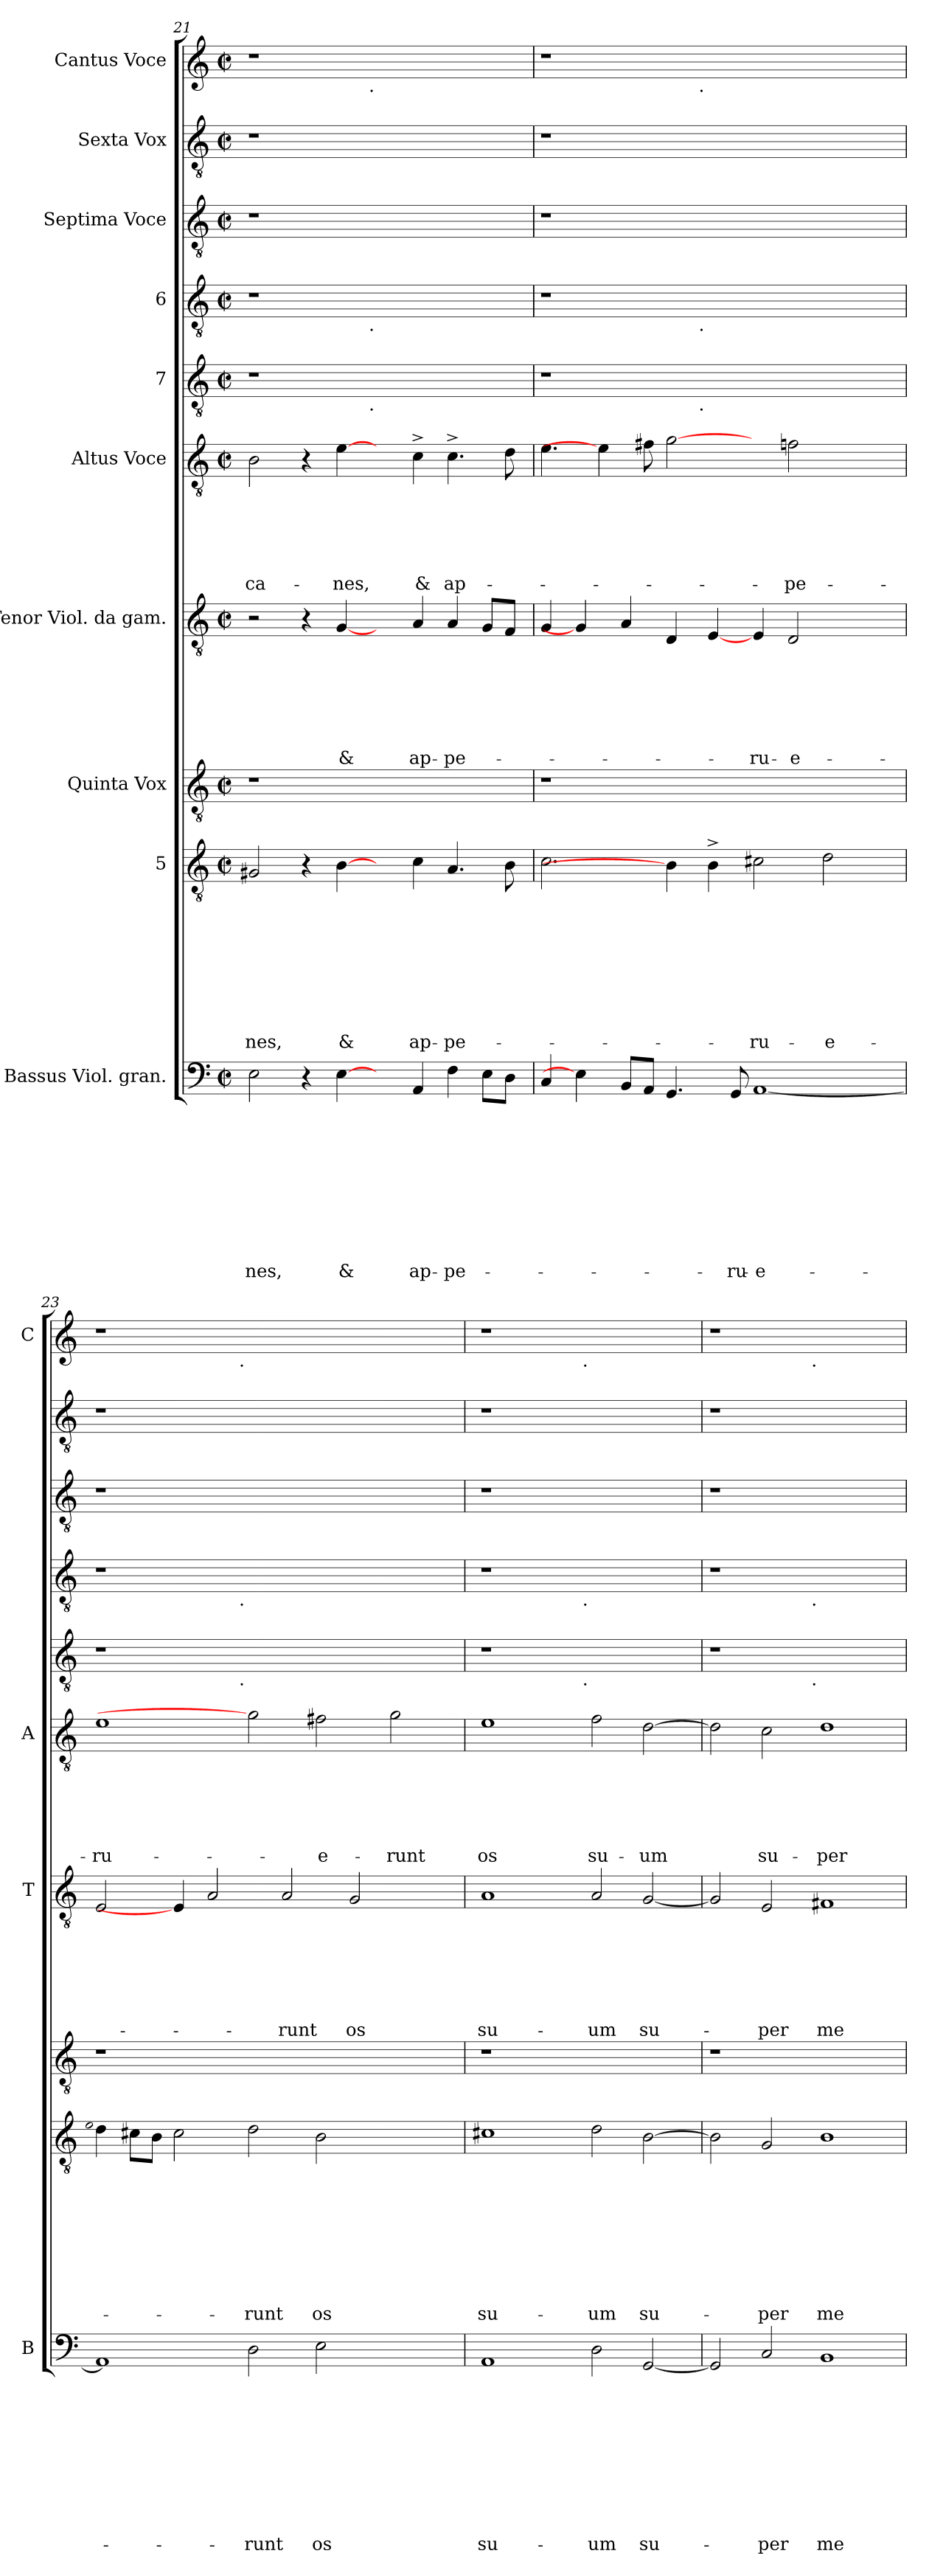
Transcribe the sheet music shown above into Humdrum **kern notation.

**kern	**text	**text	**text	**text	**text	**text	**text	**text	**text	**text	**kern	**text	**text	**text	**text	**text	**text	**text	**text	**text	**kern	**kern	**text	**text	**text	**text	**text	**text	**text	**kern	**text	**text	**text	**text	**text	**text	**kern	**kern	**kern	**kern	**kern
*part10	*part10	*part10	*part10	*part10	*part10	*part10	*part10	*part10	*part10	*part10	*part9	*part9	*part9	*part9	*part9	*part9	*part9	*part9	*part9	*part9	*part8	*part7	*part7	*part7	*part7	*part7	*part7	*part7	*part7	*part6	*part6	*part6	*part6	*part6	*part6	*part6	*part5	*part4	*part3	*part2	*part1
*staff10	*staff10	*staff10	*staff10	*staff10	*staff10	*staff10	*staff10	*staff10	*staff10	*staff10	*staff9	*staff9	*staff9	*staff9	*staff9	*staff9	*staff9	*staff9	*staff9	*staff9	*staff8	*staff7	*staff7	*staff7	*staff7	*staff7	*staff7	*staff7	*staff7	*staff6	*staff6	*staff6	*staff6	*staff6	*staff6	*staff6	*staff5	*staff4	*staff3	*staff2	*staff1
*I"Bassus Viol. gran.	*	*	*	*	*	*	*	*	*	*	*I"5	*	*	*	*	*	*	*	*	*	*I"Quinta Vox	*I"Tenor Viol. da gam.	*	*	*	*	*	*	*	*I"Altus Voce	*	*	*	*	*	*	*I"7	*I"6	*I"Septima Voce	*I"Sexta Vox	*I"Cantus Voce
*I'B	*	*	*	*	*	*	*	*	*	*	*	*	*	*	*	*	*	*	*	*	*	*I'T	*	*	*	*	*	*	*	*I'A	*	*	*	*	*	*	*	*	*	*	*I'C
*clefF4	*	*	*	*	*	*	*	*	*	*	*clefGv2	*	*	*	*	*	*	*	*	*	*clefGv2	*clefGv2	*	*	*	*	*	*	*	*clefGv2	*	*	*	*	*	*	*clefGv2	*clefGv2	*clefGv2	*clefGv2	*clefG2
*k[]	*	*	*	*	*	*	*	*	*	*	*k[]	*	*	*	*	*	*	*	*	*	*k[]	*k[]	*	*	*	*	*	*	*	*k[]	*	*	*	*	*	*	*k[]	*k[]	*k[]	*k[]	*k[]
*C:	*	*	*	*	*	*	*	*	*	*	*C:	*	*	*	*	*	*	*	*	*	*C:	*C:	*	*	*	*	*	*	*	*C:	*	*	*	*	*	*	*C:	*C:	*C:	*C:	*C:
*M2/2	*	*	*	*	*	*	*	*	*	*	*M2/2	*	*	*	*	*	*	*	*	*	*M2/2	*M2/2	*	*	*	*	*	*	*	*M2/2	*	*	*	*	*	*	*M2/2	*M2/2	*M2/2	*M2/2	*M2/2
*met(c|)	*	*	*	*	*	*	*	*	*	*	*met(c|)	*	*	*	*	*	*	*	*	*	*met(c|)	*met(c|)	*	*	*	*	*	*	*	*met(c|)	*	*	*	*	*	*	*met(c|)	*met(c|)	*met(c|)	*met(c|)	*met(c|)
=21	=21	=21	=21	=21	=21	=21	=21	=21	=21	=21	=21	=21	=21	=21	=21	=21	=21	=21	=21	=21	=21	=21	=21	=21	=21	=21	=21	=21	=21	=21	=21	=21	=21	=21	=21	=21	=21	=21	=21	=21	=21
!	!	!	!	!	!	!	!	!	!	!LO:LY:b	!	!	!	!	!	!	!	!	!	!LO:LY:b	!	!	!	!	!	!	!	!	!	!	!	!	!	!	!	!LO:LY:b	!	!	!	!	!
*	*	*	*	*	*	*	*	*	*	*	*	*	*	*	*	*	*	*	*	*	*	*	*	*	*	*	*	*	*	*	*	*	*	*	*	*	*^	*^	*	*	*^
2E\	.	.	.	.	.	.	.	.	.	-nes,	2G#X/	.	.	.	.	.	.	.	.	-nes,	1r	2r	.	.	.	.	.	.	.	2B\	.	.	.	.	.	ca-	1r	2ryy	1r	2ryy	1r	1r	1r	2ryy
4r	.	.	.	.	.	.	.	.	.	.	4r	.	.	.	.	.	.	.	.	.	.	4r	.	.	.	.	.	.	.	4r	.	.	.	.	.	.	.	4...ryy	.	4...ryy	.	.	.	4...ryy
!	!	!	!	!	!	!	!	!	!	!LO:LY:b	!	!	!	!	!	!	!	!	!	!LO:LY:b	!	!	!	!	!	!	!	!	!LO:LY:b	!	!	!	!	!	!	!LO:LY:b	!	!	!	!	!	!	!	!
[4E\	.	.	.	.	.	.	.	.	.	&	[4B\	.	.	.	.	.	.	.	.	&	.	[4G/	.	.	.	.	.	.	&	[4e\	.	.	.	.	.	-nes,	.	.	.	.	.	.	.	.
!	!	!	!	!	!	!	!	!	!	!	!	!	!	!	!	!	!	!	!	!	!	!	!	!	!	!	!	!	!	!	!	!	!	!	!	!	!	!	!	!	!	!	!	!LO:TX:b:t=.
!	!	!	!	!	!	!	!	!	!	!	!	!	!	!	!	!	!	!	!	!	!	!	!	!	!	!	!	!	!	!	!	!	!	!	!	!	!	!	!	!LO:TX:b:t=.	!	!	!	!
!	!	!	!	!	!	!	!	!	!	!	!	!	!	!	!	!	!	!	!	!	!	!	!	!	!	!	!	!	!	!	!	!	!	!	!	!	!	!LO:TX:b:t=.	!	!	!	!	!	!
.	.	.	.	.	.	.	.	.	.	.	.	.	.	.	.	.	.	.	.	.	.	.	.	.	.	.	.	.	.	.	.	.	.	.	.	.	.	1ryy	.	1ryy	.	.	.	1ryy
4ryy	.	.	.	.	.	.	.	.	.	.	4ryy	.	.	.	.	.	.	.	.	.	1ryy	4ryy	.	.	.	.	.	.	.	4ryy	.	.	.	.	.	.	1ryy	.	1ryy	.	1ryy	1ryy	1ryy	.
!	!	!	!	!	!	!	!	!	!	!LO:LY:b	!	!	!	!	!	!	!	!	!	!LO:LY:b	!	!	!	!	!	!	!	!	!LO:LY:b	!	!	!	!	!	!	!LO:LY:b	!	!	!	!	!	!	!	!
4AA/	.	.	.	.	.	.	.	.	.	ap-	4c\	.	.	.	.	.	.	.	.	ap-	.	4A/	.	.	.	.	.	.	ap-	4c^>\	.	.	.	.	.	&	.	.	.	.	.	.	.	.
!	!	!	!	!	!	!	!	!	!	!LO:LY:b:rj	!	!	!	!	!	!	!	!	!	!LO:LY:b:rj	!	!	!	!	!	!	!	!	!LO:LY:b:rj	!	!	!	!	!	!	!LO:LY:b:rj	!	!	!	!	!	!	!	!
4F\	.	.	.	.	.	.	.	.	.	-pe-	4.A/	.	.	.	.	.	.	.	.	-pe-	.	4A/	.	.	.	.	.	.	-pe-	4.c^>\	.	.	.	.	.	ap-	.	.	.	.	.	.	.	.
8E\L	.	.	.	.	.	.	.	.	.	.	.	.	.	.	.	.	.	.	.	.	.	8G/L	.	.	.	.	.	.	.	.	.	.	.	.	.	.	.	.	.	.	.	.	.	.
8D\J	.	.	.	.	.	.	.	.	.	.	8B\	.	.	.	.	.	.	.	.	.	.	8F/J	.	.	.	.	.	.	.	8d\	.	.	.	.	.	.	.	.	.	.	.	.	.	.
.	.	.	.	.	.	.	.	.	.	.	.	.	.	.	.	.	.	.	.	.	.	.	.	.	.	.	.	.	.	.	.	.	.	.	.	.	.	32ryy	.	32ryy	.	.	.	32ryy
=22	=22	=22	=22	=22	=22	=22	=22	=22	=22	=22	=22	=22	=22	=22	=22	=22	=22	=22	=22	=22	=22	=22	=22	=22	=22	=22	=22	=22	=22	=22	=22	=22	=22	=22	=22	=22	=22	=22	=22	=22	=22	=22	=22	=22
4C/	.	.	.	.	.	.	.	.	.	.	2.c\	.	.	.	.	.	.	.	.	.	1r	4G/	.	.	.	.	.	.	.	4.e\	.	.	.	.	.	.	1r	2ryy	1r	2ryy	1r	1r	1r	2ryy
4E\]	.	.	.	.	.	.	.	.	.	.	.	.	.	.	.	.	.	.	.	.	.	4G/]	.	.	.	.	.	.	.	.	.	.	.	.	.	.	.	.	.	.	.	.	.	.
.	.	.	.	.	.	.	.	.	.	.	.	.	.	.	.	.	.	.	.	.	.	.	.	.	.	.	.	.	.	4e\]	.	.	.	.	.	.	.	.	.	.	.	.	.	.
8BB/L	.	.	.	.	.	.	.	.	.	.	.	.	.	.	.	.	.	.	.	.	.	4A/	.	.	.	.	.	.	.	.	.	.	.	.	.	.	.	4...ryy	.	4...ryy	.	.	.	4...ryy
8AA/J	.	.	.	.	.	.	.	.	.	.	.	.	.	.	.	.	.	.	.	.	.	.	.	.	.	.	.	.	.	8f#X\	.	.	.	.	.	.	.	.	.	.	.	.	.	.
4.GG/	.	.	.	.	.	.	.	.	.	.	4B\]	.	.	.	.	.	.	.	.	.	.	4D/	.	.	.	.	.	.	.	[2g	.	.	.	.	.	.	.	.	.	.	.	.	.	.
!	!	!	!	!	!	!	!	!	!	!	!	!	!	!	!	!	!	!	!	!	!	!	!	!	!	!	!	!	!	!	!	!	!	!	!	!	!	!	!	!	!	!	!	!LO:TX:b:t=.
!	!	!	!	!	!	!	!	!	!	!	!	!	!	!	!	!	!	!	!	!	!	!	!	!	!	!	!	!	!	!	!	!	!	!	!	!	!	!	!	!LO:TX:b:t=.	!	!	!	!
!	!	!	!	!	!	!	!	!	!	!	!	!	!	!	!	!	!	!	!	!	!	!	!	!	!	!	!	!	!	!	!	!	!	!	!	!	!	!LO:TX:b:t=.	!	!	!	!	!	!
.	.	.	.	.	.	.	.	.	.	.	.	.	.	.	.	.	.	.	.	.	.	.	.	.	.	.	.	.	.	.	.	.	.	.	.	.	.	1ryy	.	1ryy	.	.	.	1ryy
.	.	.	.	.	.	.	.	.	.	.	4B^>\	.	.	.	.	.	.	.	.	.	1ryy	[4E/	.	.	.	.	.	.	.	.	.	.	.	.	.	.	1ryy	.	1ryy	.	1ryy	1ryy	1ryy	.
!	!	!	!	!	!	!	!	!	!	!LO:LY:b	!	!	!	!	!	!	!	!	!	!	!	!	!	!	!	!	!	!	!	!	!	!	!	!	!	!	!	!	!	!	!	!	!	!
8GG/	.	.	.	.	.	.	.	.	.	-ru-	.	.	.	.	.	.	.	.	.	.	.	.	.	.	.	.	.	.	.	.	.	.	.	.	.	.	.	.	.	.	.	.	.	.
!	!	!	!	!	!	!	!	!	!	!LO:LY:b:rj	!	!	!	!	!	!	!	!	!	!LO:LY:b	!	!	!	!	!	!	!	!	!LO:LY:b	!	!	!	!	!	!	!	!	!	!	!	!	!	!	!
[<1AA	.	.	.	.	.	.	.	.	.	-e-	2c#X\	.	.	.	.	.	.	.	.	-ru-	.	4E/	.	.	.	.	.	.	-ru-	4ryy	.	.	.	.	.	.	.	.	.	.	.	.	.	.
!	!	!	!	!	!	!	!	!	!	!	!	!	!	!	!	!	!	!	!	!	!	!	!	!	!	!	!	!	!LO:LY:b	!	!	!	!	!	!	!LO:LY:b	!	!	!	!	!	!	!	!
.	.	.	.	.	.	.	.	.	.	.	.	.	.	.	.	.	.	.	.	.	.	2D/	.	.	.	.	.	.	-e-	2fn\	.	.	.	.	.	-pe-	.	.	.	.	.	.	.	.
!	!	!	!	!	!	!	!	!	!	!	!	!	!	!	!	!	!	!	!	!LO:LY:b	!	!	!	!	!	!	!	!	!	!	!	!	!	!	!	!	!	!	!	!	!	!	!	!
.	.	.	.	.	.	.	.	.	.	.	2d\	.	.	.	.	.	.	.	.	-e-	.	.	.	.	.	.	.	.	.	.	.	.	.	.	.	.	.	.	.	.	.	.	.	.
.	.	.	.	.	.	.	.	.	.	.	.	.	.	.	.	.	.	.	.	.	.	.	.	.	.	.	.	.	.	.	.	.	.	.	.	.	.	4ryy	.	4ryy	.	.	.	4ryy
.	.	.	.	.	.	.	.	.	.	.	.	.	.	.	.	.	.	.	.	.	4ryy	4ryy	.	.	.	.	.	.	.	4ryy	.	.	.	.	.	.	4ryy	.	4ryy	.	4ryy	4ryy	4ryy	.
.	.	.	.	.	.	.	.	.	.	.	.	.	.	.	.	.	.	.	.	.	.	.	.	.	.	.	.	.	.	.	.	.	.	.	.	.	.	32ryy	.	32ryy	.	.	.	32ryy
!!LO:LB:g=z	!!
=23	=23	=23	=23	=23	=23	=23	=23	=23	=23	=23	=23	=23	=23	=23	=23	=23	=23	=23	=23	=23	=23	=23	=23	=23	=23	=23	=23	=23	=23	=23	=23	=23	=23	=23	=23	=23	=23	=23	=23	=23	=23	=23	=23	=23
!	!	!	!	!	!	!	!	!	!	!	!LO:N:head=open	!	!	!	!	!	!	!	!	!	!	!	!	!	!	!	!	!	!	!	!	!	!	!	!	!	!	!	!	!	!	!	!	!
.	.	.	.	.	.	.	.	.	.	.	1qe	.	.	.	.	.	.	.	.	.	.	.	.	.	.	.	.	.	.	.	.	.	.	.	.	.	.	.	.	.	.	.	.	.
!	!	!	!	!	!	!	!	!	!	!	!	!	!	!	!	!	!	!	!	!	!	!	!	!	!	!	!	!	!	!	!	!	!	!	!	!LO:LY:b:rj	!	!	!	!	!	!	!	!
1AA]	.	.	.	.	.	.	.	.	.	.	4d\	.	.	.	.	.	.	.	.	.	1r	2E/	.	.	.	.	.	.	.	1e	.	.	.	.	.	-ru-	1r	2ryy	1r	2ryy	1r	1r	1r	2ryy
.	.	.	.	.	.	.	.	.	.	.	8c#X\L	.	.	.	.	.	.	.	.	.	.	.	.	.	.	.	.	.	.	.	.	.	.	.	.	.	.	.	.	.	.	.	.	.
.	.	.	.	.	.	.	.	.	.	.	8B\J	.	.	.	.	.	.	.	.	.	.	.	.	.	.	.	.	.	.	.	.	.	.	.	.	.	.	.	.	.	.	.	.	.
.	.	.	.	.	.	.	.	.	.	.	2c#\	.	.	.	.	.	.	.	.	.	.	4E/]	.	.	.	.	.	.	.	.	.	.	.	.	.	.	.	4...ryy	.	4...ryy	.	.	.	4...ryy
.	.	.	.	.	.	.	.	.	.	.	.	.	.	.	.	.	.	.	.	.	.	2A/	.	.	.	.	.	.	.	.	.	.	.	.	.	.	.	.	.	.	.	.	.	.
!	!	!	!	!	!	!	!	!	!	!	!	!	!	!	!	!	!	!	!	!	!	!	!	!	!	!	!	!	!	!	!	!	!	!	!	!	!	!	!	!	!	!	!	!LO:TX:b:t=.
!	!	!	!	!	!	!	!	!	!	!	!	!	!	!	!	!	!	!	!	!	!	!	!	!	!	!	!	!	!	!	!	!	!	!	!	!	!	!	!	!LO:TX:b:t=.	!	!	!	!
!	!	!	!	!	!	!	!	!	!	!	!	!	!	!	!	!	!	!	!	!	!	!	!	!	!	!	!	!	!	!	!	!	!	!	!	!	!	!LO:TX:b:t=.	!	!	!	!	!	!
.	.	.	.	.	.	.	.	.	.	.	.	.	.	.	.	.	.	.	.	.	.	.	.	.	.	.	.	.	.	.	.	.	.	.	.	.	.	1ryy	.	1ryy	.	.	.	1ryy
!	!	!	!	!	!	!	!	!	!	!LO:LY:b	!	!	!	!	!	!	!	!	!	!LO:LY:b	!	!	!	!	!	!	!	!	!	!	!	!	!	!	!	!	!	!	!	!	!	!	!	!
2D\	.	.	.	.	.	.	.	.	.	-runt	2d\	.	.	.	.	.	.	.	.	-runt	1.ryy	.	.	.	.	.	.	.	.	2g]	.	.	.	.	.	.	1.ryy	.	1.ryy	.	1.ryy	1.ryy	1.ryy	.
!	!	!	!	!	!	!	!	!	!	!	!	!	!	!	!	!	!	!	!	!	!	!	!	!	!	!	!	!	!LO:LY:b	!	!	!	!	!	!	!	!	!	!	!	!	!	!	!
.	.	.	.	.	.	.	.	.	.	.	.	.	.	.	.	.	.	.	.	.	.	2A/	.	.	.	.	.	.	-runt	.	.	.	.	.	.	.	.	.	.	.	.	.	.	.
!	!	!	!	!	!	!	!	!	!	!LO:LY:b	!	!	!	!	!	!	!	!	!	!LO:LY:b	!	!	!	!	!	!	!	!	!	!	!	!	!	!	!	!LO:LY:b	!	!	!	!	!	!	!	!
2E\	.	.	.	.	.	.	.	.	.	os	2B\	.	.	.	.	.	.	.	.	os	.	.	.	.	.	.	.	.	.	2f#X\	.	.	.	.	.	-e-	.	.	.	.	.	.	.	.
!	!	!	!	!	!	!	!	!	!	!	!	!	!	!	!	!	!	!	!	!	!	!	!	!	!	!	!	!	!LO:LY:b	!	!	!	!	!	!	!	!	!	!	!	!	!	!	!
.	.	.	.	.	.	.	.	.	.	.	.	.	.	.	.	.	.	.	.	.	.	2G/	.	.	.	.	.	.	os	.	.	.	.	.	.	.	.	.	.	.	.	.	.	.
.	.	.	.	.	.	.	.	.	.	.	.	.	.	.	.	.	.	.	.	.	.	.	.	.	.	.	.	.	.	.	.	.	.	.	.	.	.	2ryy	.	2ryy	.	.	.	2ryy
!	!	!	!	!	!	!	!	!	!	!	!	!	!	!	!	!	!	!	!	!	!	!	!	!	!	!	!	!	!	!	!	!	!	!	!	!LO:LY:b	!	!	!	!	!	!	!	!
2ryy	.	.	.	.	.	.	.	.	.	.	2ryy	.	.	.	.	.	.	.	.	.	.	.	.	.	.	.	.	.	.	2g\	.	.	.	.	.	-runt	.	.	.	.	.	.	.	.
.	.	.	.	.	.	.	.	.	.	.	.	.	.	.	.	.	.	.	.	.	.	4ryy	.	.	.	.	.	.	.	.	.	.	.	.	.	.	.	.	.	.	.	.	.	.
.	.	.	.	.	.	.	.	.	.	.	.	.	.	.	.	.	.	.	.	.	.	.	.	.	.	.	.	.	.	.	.	.	.	.	.	.	.	32ryy	.	32ryy	.	.	.	32ryy
=24	=24	=24	=24	=24	=24	=24	=24	=24	=24	=24	=24	=24	=24	=24	=24	=24	=24	=24	=24	=24	=24	=24	=24	=24	=24	=24	=24	=24	=24	=24	=24	=24	=24	=24	=24	=24	=24	=24	=24	=24	=24	=24	=24	=24
!	!	!	!	!	!	!	!	!	!	!LO:LY:b	!	!	!	!	!	!	!	!	!	!LO:LY:b	!	!	!	!	!	!	!	!	!LO:LY:b	!	!	!	!	!	!	!LO:LY:b	!	!	!	!	!	!	!	!
1AA	.	.	.	.	.	.	.	.	.	su-	1c#X	.	.	.	.	.	.	.	.	su-	1r	1A	.	.	.	.	.	.	su-	1e	.	.	.	.	.	os	1r	2ryy	1r	2ryy	1r	1r	1r	2ryy
.	.	.	.	.	.	.	.	.	.	.	.	.	.	.	.	.	.	.	.	.	.	.	.	.	.	.	.	.	.	.	.	.	.	.	.	.	.	4...ryy	.	4...ryy	.	.	.	4...ryy
!	!	!	!	!	!	!	!	!	!	!	!	!	!	!	!	!	!	!	!	!	!	!	!	!	!	!	!	!	!	!	!	!	!	!	!	!	!	!	!	!	!	!	!	!LO:TX:b:t=.
!	!	!	!	!	!	!	!	!	!	!	!	!	!	!	!	!	!	!	!	!	!	!	!	!	!	!	!	!	!	!	!	!	!	!	!	!	!	!	!	!LO:TX:b:t=.	!	!	!	!
!	!	!	!	!	!	!	!	!	!	!	!	!	!	!	!	!	!	!	!	!	!	!	!	!	!	!	!	!	!	!	!	!	!	!	!	!	!	!LO:TX:b:t=.	!	!	!	!	!	!
.	.	.	.	.	.	.	.	.	.	.	.	.	.	.	.	.	.	.	.	.	.	.	.	.	.	.	.	.	.	.	.	.	.	.	.	.	.	1ryy	.	1ryy	.	.	.	1ryy
!	!	!	!	!	!	!	!	!	!	!LO:LY:b	!	!	!	!	!	!	!	!	!	!LO:LY:b	!	!	!	!	!	!	!	!	!LO:LY:b	!	!	!	!	!	!	!LO:LY:b	!	!	!	!	!	!	!	!
2D\	.	.	.	.	.	.	.	.	.	-um	2d\	.	.	.	.	.	.	.	.	-um	1ryy	2A/	.	.	.	.	.	.	-um	2f\	.	.	.	.	.	su-	1ryy	.	1ryy	.	1ryy	1ryy	1ryy	.
!	!	!	!	!	!	!	!	!	!	!LO:LY:b	!	!	!	!	!	!	!	!	!	!LO:LY:b	!	!	!	!	!	!	!	!	!LO:LY:b	!	!	!	!	!	!	!LO:LY:b	!	!	!	!	!	!	!	!
[<2GG/	.	.	.	.	.	.	.	.	.	su-	[>2B\	.	.	.	.	.	.	.	.	su-	.	[<2G/	.	.	.	.	.	.	su-	[>2d\	.	.	.	.	.	-um	.	.	.	.	.	.	.	.
.	.	.	.	.	.	.	.	.	.	.	.	.	.	.	.	.	.	.	.	.	.	.	.	.	.	.	.	.	.	.	.	.	.	.	.	.	.	32ryy	.	32ryy	.	.	.	32ryy
=25	=25	=25	=25	=25	=25	=25	=25	=25	=25	=25	=25	=25	=25	=25	=25	=25	=25	=25	=25	=25	=25	=25	=25	=25	=25	=25	=25	=25	=25	=25	=25	=25	=25	=25	=25	=25	=25	=25	=25	=25	=25	=25	=25	=25
2GG/]	.	.	.	.	.	.	.	.	.	.	2B\]	.	.	.	.	.	.	.	.	.	1r	2G/]	.	.	.	.	.	.	.	2d\]	.	.	.	.	.	.	1r	2ryy	1r	2ryy	1r	1r	1r	2ryy
!	!	!	!	!	!	!	!	!	!	!LO:LY:b	!	!	!	!	!	!	!	!	!	!LO:LY:b	!	!	!	!	!	!	!	!	!LO:LY:b	!	!	!	!	!	!	!LO:LY:b	!	!	!	!	!	!	!	!
2C/	.	.	.	.	.	.	.	.	.	-per	2G/	.	.	.	.	.	.	.	.	-per	.	2E/	.	.	.	.	.	.	-per	2c\	.	.	.	.	.	su-	.	4...ryy	.	4...ryy	.	.	.	4...ryy
!	!	!	!	!	!	!	!	!	!	!	!	!	!	!	!	!	!	!	!	!	!	!	!	!	!	!	!	!	!	!	!	!	!	!	!	!	!	!	!	!	!	!	!	!LO:TX:b:t=.
!	!	!	!	!	!	!	!	!	!	!	!	!	!	!	!	!	!	!	!	!	!	!	!	!	!	!	!	!	!	!	!	!	!	!	!	!	!	!	!	!LO:TX:b:t=.	!	!	!	!
!	!	!	!	!	!	!	!	!	!	!	!	!	!	!	!	!	!	!	!	!	!	!	!	!	!	!	!	!	!	!	!	!	!	!	!	!	!	!LO:TX:b:t=.	!	!	!	!	!	!
.	.	.	.	.	.	.	.	.	.	.	.	.	.	.	.	.	.	.	.	.	.	.	.	.	.	.	.	.	.	.	.	.	.	.	.	.	.	1ryy	.	1ryy	.	.	.	1ryy
!	!	!	!	!	!	!	!	!	!	!LO:LY:b	!	!	!	!	!	!	!	!	!	!LO:LY:b	!	!	!	!	!	!	!	!	!LO:LY:b	!	!	!	!	!	!	!LO:LY:b	!	!	!	!	!	!	!	!
1BB	.	.	.	.	.	.	.	.	.	me	1B	.	.	.	.	.	.	.	.	me	1ryy	1F#X	.	.	.	.	.	.	me	1d	.	.	.	.	.	-per	1ryy	.	1ryy	.	1ryy	1ryy	1ryy	.
.	.	.	.	.	.	.	.	.	.	.	.	.	.	.	.	.	.	.	.	.	.	.	.	.	.	.	.	.	.	.	.	.	.	.	.	.	.	32ryy	.	32ryy	.	.	.	32ryy
*	*	*	*	*	*	*	*	*	*	*	*	*	*	*	*	*	*	*	*	*	*	*	*	*	*	*	*	*	*	*	*	*	*	*	*	*	*v	*v	*	*	*	*	*v	*v
*	*	*	*	*	*	*	*	*	*	*	*	*	*	*	*	*	*	*	*	*	*	*	*	*	*	*	*	*	*	*	*	*	*	*	*	*	*	*v	*v	*	*	*
=	=	=	=	=	=	=	=	=	=	=	=	=	=	=	=	=	=	=	=	=	=	=	=	=	=	=	=	=	=	=	=	=	=	=	=	=	=	=	=	=	=
*-	*-	*-	*-	*-	*-	*-	*-	*-	*-	*-	*-	*-	*-	*-	*-	*-	*-	*-	*-	*-	*-	*-	*-	*-	*-	*-	*-	*-	*-	*-	*-	*-	*-	*-	*-	*-	*-	*-	*-	*-	*-
